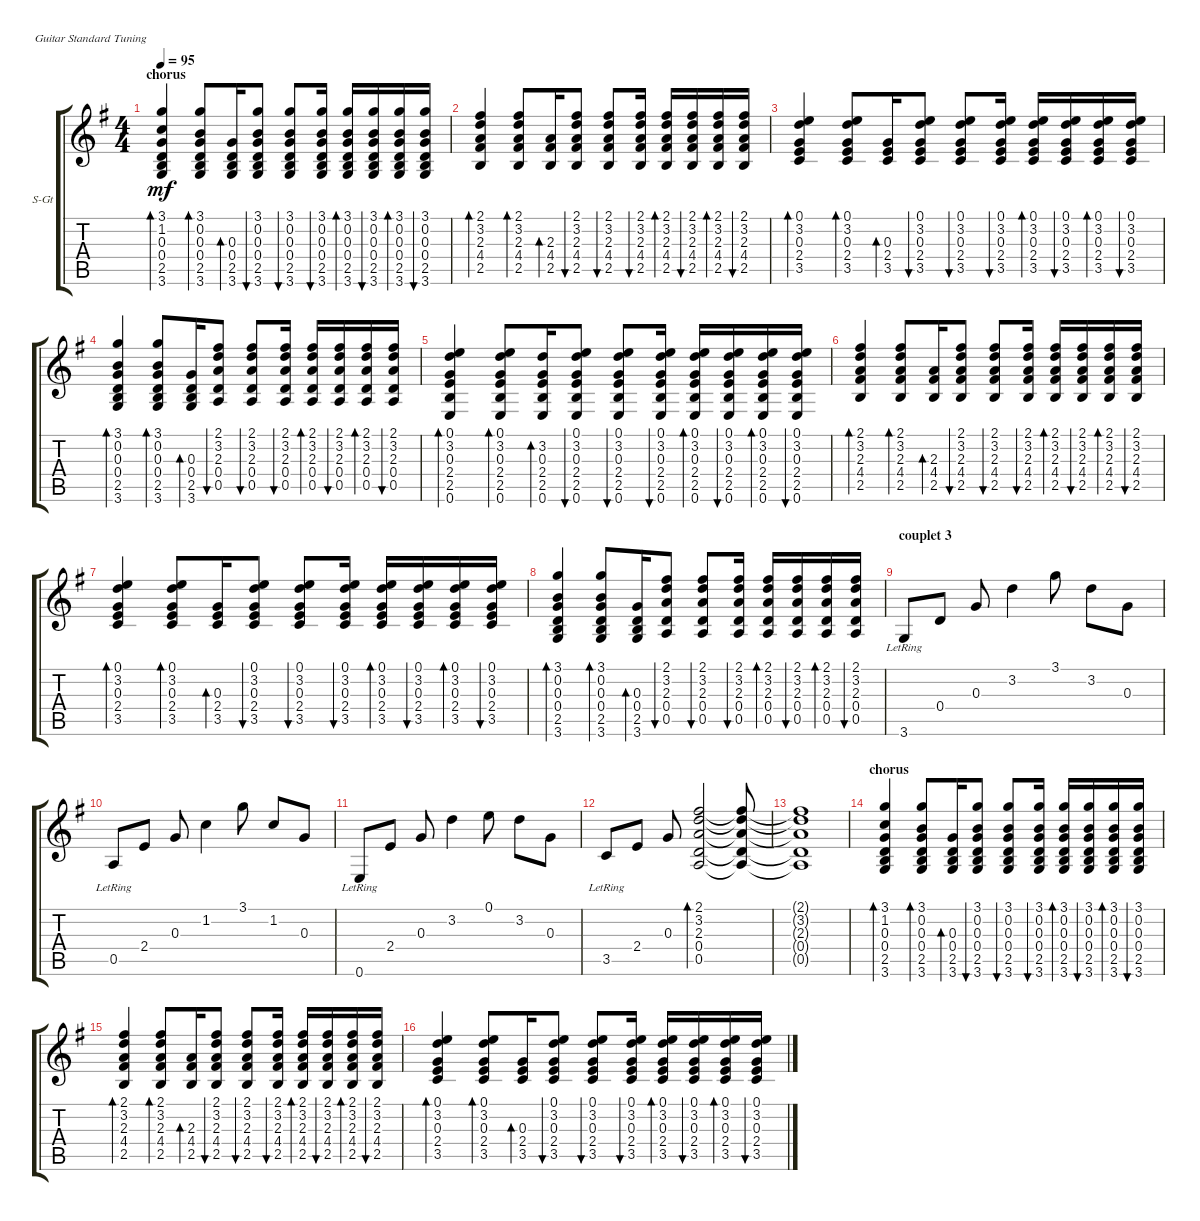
\defaultSystemsLayout 4
\bracketExtendMode groupsimilarinstruments
\firstSystemTrackNameOrientation horizontal
\otherSystemsTrackNameOrientation horizontal
\track ("Steel Guitar" "S-Gt") {instrument acousticguitarsteel}
\staff {score tabs}
\tuning (E4 B3 G3 D3 A2 E2)
\ts (4 4)
\section ("" "chorus")
\tempo 95
\clef g2
\ks g
(3.6 2.5 0.4 0.3 1.2 3.1).4{bd 30 dy mf} (3.6 2.5 0.4 0.3 0.2 3.1).8{bd 30} (3.6 2.5 0.4 0.3).16{bd 30} (3.6 2.5 0.4 0.3 0.2 3.1).8{bu 30} (3.6 2.5 0.4 0.3 0.2 3.1).8{bu 30} (3.6 2.5 0.4 0.3 0.2 3.1).16{bu 30} (3.6 2.5 0.4 0.3 0.2 3.1).16{bd 30} (3.6 2.5 0.4 0.3 0.2 3.1).16{bu 30} (3.6 2.5 0.4 0.3 0.2 3.1).16{bd 30} (3.6 2.5 0.4 0.3 0.2 3.1).16{bu 30} |
(2.5 4.4 2.3 3.2 2.1).4{bd 30} (2.5 4.4 2.3 3.2 2.1).8{bd 30} (2.5 4.4 2.3).16{bd 30} (2.5 4.4 2.3 3.2 2.1).8{bu 30} (2.5 4.4 2.3 3.2 2.1).8{bu 30} (2.5 4.4 2.3 3.2 2.1).16{bu 30} (2.5 4.4 2.3 3.2 2.1).16{bd 30} (2.5 4.4 2.3 3.2 2.1).16{bu 30} (2.5 4.4 2.3 3.2 2.1).16{bd 30} (2.5 4.4 2.3 3.2 2.1).16{bu 30} |
(3.5 2.4 0.3 3.2 0.1).4{bd 30} (3.5 2.4 0.3 3.2 0.1).8{bd 30} (3.5 2.4 0.3).16{bd 30} (3.5 2.4 0.3 3.2 0.1).8{bu 30} (3.5 2.4 0.3 3.2 0.1).8{bu 30} (3.5 2.4 0.3 3.2 0.1).16{bu 30} (3.5 2.4 0.3 3.2 0.1).16{bd 30} (3.5 2.4 0.3 3.2 0.1).16{bu 30} (3.5 2.4 0.3 3.2 0.1).16{bd 30} (3.5 2.4 0.3 3.2 0.1).16{bu 30} |
(3.6 2.5 0.4 0.3 0.2 3.1).4{bd 30} (3.6 2.5 0.4 0.3 0.2 3.1).8{bd 30} (3.6 2.5 0.4 0.3).16{bd 30} (0.5 0.4 2.3 3.2 2.1).8{bu 30} (0.5 0.4 2.3 3.2 2.1).8{bu 30} (0.5 0.4 2.3 3.2 2.1).16{bu 30} (0.5 0.4 2.3 3.2 2.1).16{bd 30} (0.5 0.4 2.3 3.2 2.1).16{bu 30} (0.5 0.4 2.3 3.2 2.1).16{bd 30} (0.5 0.4 2.3 3.2 2.1).16{bu 30} |
(0.6 2.5 2.4 0.3 3.2 0.1).4{bd 30} (0.6 2.5 2.4 0.3 3.2 0.1).8{bd 30} (0.6 2.5 2.4 0.3 3.2).16{bd 30} (0.6 2.5 2.4 0.3 3.2 0.1).8{bu 30} (0.6 2.5 2.4 0.3 3.2 0.1).8{bu 30} (0.6 2.5 2.4 0.3 3.2 0.1).16{bu 30} (0.6 2.5 2.4 0.3 3.2 0.1).16{bd 30} (0.6 2.5 2.4 0.3 3.2 0.1).16{bu 30} (0.6 2.5 2.4 0.3 3.2 0.1).16{bd 30} (0.6 2.5 2.4 0.3 3.2 0.1).16{bu 30} |
(2.5 4.4 2.3 3.2 2.1).4{bd 30} (2.5 4.4 2.3 3.2 2.1).8{bd 30} (2.5 4.4 2.3).16{bd 30} (2.5 4.4 2.3 3.2 2.1).8{bu 30} (2.5 4.4 2.3 3.2 2.1).8{bu 30} (2.5 4.4 2.3 3.2 2.1).16{bu 30} (2.5 4.4 2.3 3.2 2.1).16{bd 30} (2.5 4.4 2.3 3.2 2.1).16{bu 30} (2.5 4.4 2.3 3.2 2.1).16{bd 30} (2.5 4.4 2.3 3.2 2.1).16{bu 30} |
(3.5 2.4 0.3 3.2 0.1).4{bd 30} (3.5 2.4 0.3 3.2 0.1).8{bd 30} (3.5 2.4 0.3).16{bd 30} (3.5 2.4 0.3 3.2 0.1).8{bu 30} (3.5 2.4 0.3 3.2 0.1).8{bu 30} (3.5 2.4 0.3 3.2 0.1).16{bu 30} (3.5 2.4 0.3 3.2 0.1).16{bd 30} (3.5 2.4 0.3 3.2 0.1).16{bu 30} (3.5 2.4 0.3 3.2 0.1).16{bd 30} (3.5 2.4 0.3 3.2 0.1).16{bu 30} |
(3.6 2.5 0.4 0.3 0.2 3.1).4{bd 30} (3.6 2.5 0.4 0.3 0.2 3.1).8{bd 30} (3.6 2.5 0.4 0.3).16{bd 30} (0.5 0.4 2.3 3.2 2.1).8{bu 30} (0.5 0.4 2.3 3.2 2.1).8{bu 30} (0.5 0.4 2.3 3.2 2.1).16{bu 30} (0.5 0.4 2.3 3.2 2.1).16{bd 30} (0.5 0.4 2.3 3.2 2.1).16{bu 30} (0.5 0.4 2.3 3.2 2.1).16{bd 30} (0.5 0.4 2.3 3.2 2.1).16{bu 30} |
\section ("" "couplet 3")
3.6{lr}.8 0.4.8 0.3.8 3.2.4 3.1.8 3.2.8 0.3.8 |
0.5{lr}.8 2.4.8 0.3.8 1.2.4 3.1.8 1.2.8 0.3.8 |
0.6{lr}.8 2.4.8 0.3.8 3.2.4 0.1.8 3.2.8 0.3.8 |
3.5{lr}.8 2.4.8 0.3.8 (0.5 0.4 2.3 3.2 2.1).2{bd 30} (0.5{t} 0.4{t} 2.3{t} 3.2{t} 2.1{t}).8 |
(0.5{t} 0.4{t} 2.3{t} 3.2{t} 2.1{t}).1 |
\section ("" "chorus ")
(3.6 2.5 0.4 0.3 1.2 3.1).4{bd 30} (3.6 2.5 0.4 0.3 0.2 3.1).8{bd 30} (3.6 2.5 0.4 0.3).16{bd 30} (3.6 2.5 0.4 0.3 0.2 3.1).8{bu 30} (3.6 2.5 0.4 0.3 0.2 3.1).8{bu 30} (3.6 2.5 0.4 0.3 0.2 3.1).16{bu 30} (3.6 2.5 0.4 0.3 0.2 3.1).16{bd 30} (3.6 2.5 0.4 0.3 0.2 3.1).16{bu 30} (3.6 2.5 0.4 0.3 0.2 3.1).16{bd 30} (3.6 2.5 0.4 0.3 0.2 3.1).16{bu 30} |
(2.5 4.4 2.3 3.2 2.1).4{bd 30} (2.5 4.4 2.3 3.2 2.1).8{bd 30} (2.5 4.4 2.3).16{bd 30} (2.5 4.4 2.3 3.2 2.1).8{bu 30} (2.5 4.4 2.3 3.2 2.1).8{bu 30} (2.5 4.4 2.3 3.2 2.1).16{bu 30} (2.5 4.4 2.3 3.2 2.1).16{bd 30} (2.5 4.4 2.3 3.2 2.1).16{bu 30} (2.5 4.4 2.3 3.2 2.1).16{bd 30} (2.5 4.4 2.3 3.2 2.1).16{bu 30} |
(3.5 2.4 0.3 3.2 0.1).4{bd 30} (3.5 2.4 0.3 3.2 0.1).8{bd 30} (3.5 2.4 0.3).16{bd 30} (3.5 2.4 0.3 3.2 0.1).8{bu 30} (3.5 2.4 0.3 3.2 0.1).8{bu 30} (3.5 2.4 0.3 3.2 0.1).16{bu 30} (3.5 2.4 0.3 3.2 0.1).16{bd 30} (3.5 2.4 0.3 3.2 0.1).16{bu 30} (3.5 2.4 0.3 3.2 0.1).16{bd 30} (3.5 2.4 0.3 3.2 0.1).16{bu 30}
